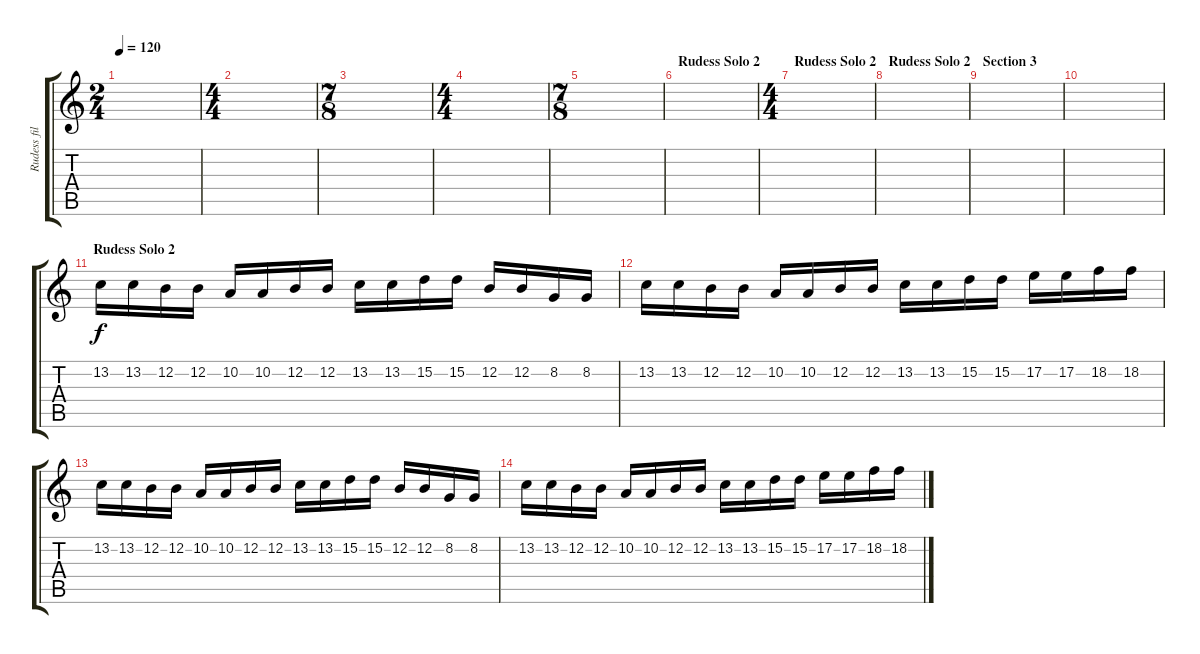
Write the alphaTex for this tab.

\track ("Rudess fills" "Rudess fil") {instrument stringensemble1}
\staff {score tabs}
\tuning (E4 B3 G3 D3 A2 E2) {hide}
\ts (2 4)
\tempo 120
\clef g2
\ks c
|
\ts (4 4)
|
\ts (7 8)
|
\ts (4 4)
|
\ts (7 8)
|
\section ("" "Rudess Solo 2")
|
\ts (4 4)
\section ("" "Rudess Solo 2")
|
\section ("" "Rudess Solo 2")
|
\section ("" "Section 3")
|
|
\section ("" "Rudess Solo 2")
13.2.16 13.2.16 12.2.16 12.2.16 10.2.16 10.2.16 12.2.16 12.2.16 13.2.16 13.2.16 15.2.16 15.2.16 12.2.16 12.2.16 8.2.16 8.2.16 |
13.2.16 13.2.16 12.2.16 12.2.16 10.2.16 10.2.16 12.2.16 12.2.16 13.2.16 13.2.16 15.2.16 15.2.16 17.2.16 17.2.16 18.2.16 18.2.16 |
13.2.16 13.2.16 12.2.16 12.2.16 10.2.16 10.2.16 12.2.16 12.2.16 13.2.16 13.2.16 15.2.16 15.2.16 12.2.16 12.2.16 8.2.16 8.2.16 |
13.2.16 13.2.16 12.2.16 12.2.16 10.2.16 10.2.16 12.2.16 12.2.16 13.2.16 13.2.16 15.2.16 15.2.16 17.2.16 17.2.16 18.2.16 18.2.16
